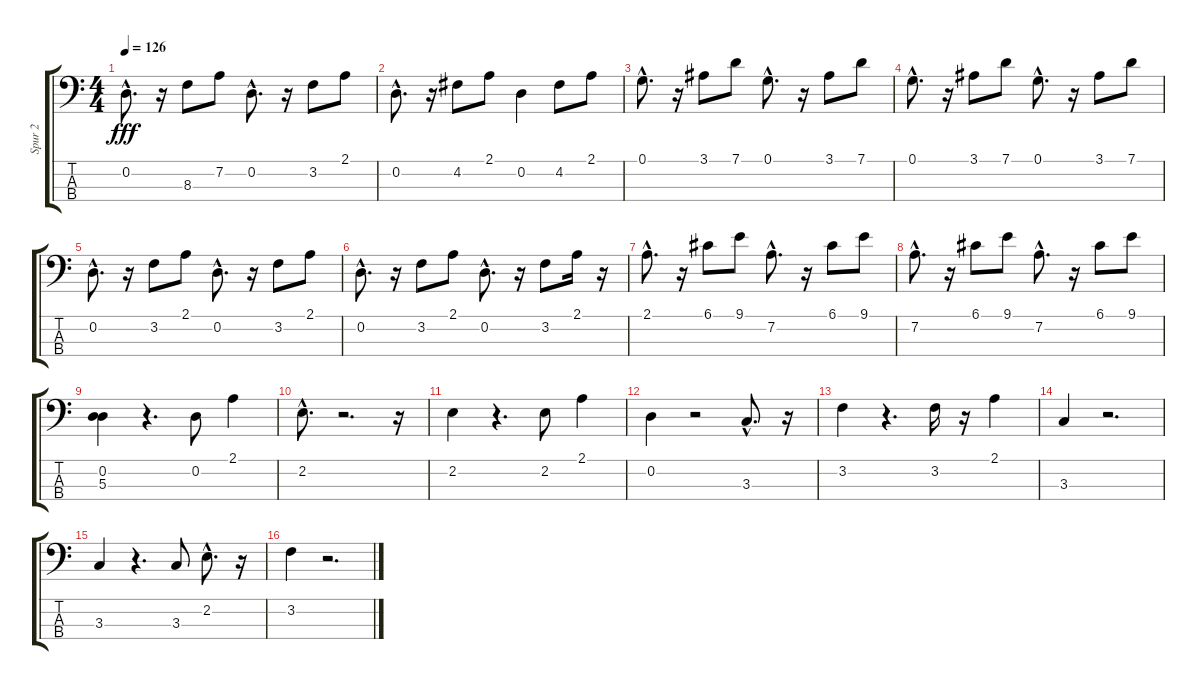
\track ("Spur 2" "Spur 2") {instrument synthbass2}
\staff {score tabs}
\tuning (G2 D2 A1 E1) {hide}
\ts (4 4)
\tempo 126
\clef f4
\ks c
0.2{hac}.8{d dy fff} r.16 8.3.8 7.2.8 0.2{hac}.8{d} r.16 3.2.8 2.1.8 |
0.2{hac}.8{d} r.16 4.2.8 2.1.8 0.2.4 4.2.8 2.1.8 |
0.1{hac}.8{d} r.16 3.1.8 7.1.8 0.1{hac}.8{d} r.16 3.1.8 7.1.8 |
0.1{hac}.8{d} r.16 3.1.8 7.1.8 0.1{hac}.8{d} r.16 3.1.8 7.1.8 |
0.2{hac}.8{d} r.16 3.2.8 2.1.8 0.2{hac}.8{d} r.16 3.2.8 2.1.8 |
0.2{hac}.8{d} r.16 3.2.8 2.1.8 0.2{hac}.8{d} r.16 3.2.8 2.1.16 r.16 |
2.1{hac}.8{d} r.16 6.1.8 9.1.8 7.2{hac}.8{d} r.16 6.1.8 9.1.8 |
7.2{hac}.8{d} r.16 6.1.8 9.1.8 7.2{hac}.8{d} r.16 6.1.8 9.1.8 |
(0.2 5.3).4 r.4{d} 0.2.8 2.1.4 |
2.2{hac}.8{d} r.2{d} r.16 |
2.2.4 r.4{d} 2.2.8 2.1.4 |
0.2.4 r.2 3.3{hac}.8{d} r.16 |
3.2.4 r.4{d} 3.2.16 r.16 2.1.4 |
3.3.4 r.2{d} |
3.3.4 r.4{d} 3.3.8 2.2{hac}.8{d} r.16 |
3.2.4 r.2{d}
